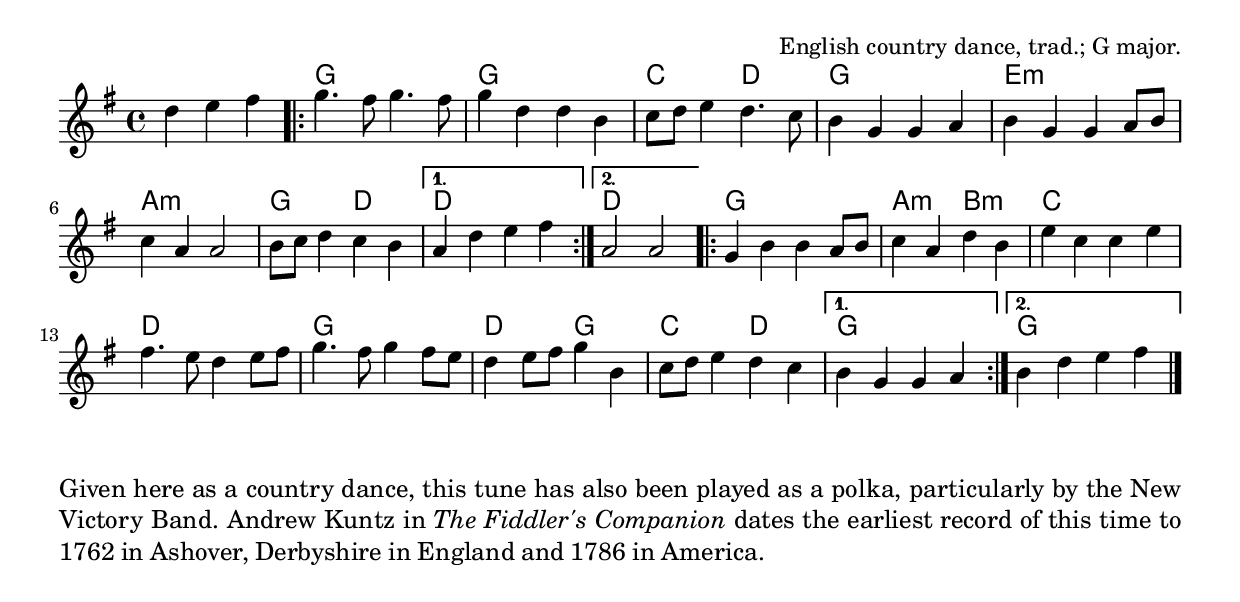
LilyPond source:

\version "2.18.2"
\include "util.ly"

\tocItem \markup "Bonny Kate"

\score {
  <<
    \relative d'' {
      \time 4/4
      \key g \major

      \partial 2. d4 e fis |
      \repeat volta 2 {
        g4. fis8 g4. fis8 |
        g4 d d b |
        c8 d e4 d4. c8 |
        b4 g g a |

        b4 g g a8 b |
        c4 a a2 |
        b8 c d4 c b |
      }
      \alternative {
        { a4 d e fis |}
        { a,2 a2 | }
      }

      \repeat volta 2 {
        g4 b b a8 b |
        c4 a d b |
        e c c e |
        fis4. e8 d4 e8 fis |

        g4. fis8 g4 fis8 e |
        d4 e8 fis g4 b, |
        c8 d e4 d c |
      }
      \alternative {
        { b4 g g a | }
        { b4 d e fis \bar "|." | }
      }
    }

    \chords {
      \time 4/4

      \partial 2. s2. |
      \repeat volta 2 {
        g1 | g1 | c2 d2 | g1 |
        e1:m | a1:m | g2 d2 |
      }
      \alternative {
        { d1 | }
        { d1 | }
      }
      \repeat volta 2 {
        g1 | a2:m b2:m | c1 | d1 |
        g1 | d2 g2 | c2 d2 |
      }
      \alternative {
        { g1 | }
        { g1 | }
      }
    }
  >>

  \header{
    title="Bonny Kate"
    opus="English country dance, trad.; G major."
  }
  \layout{indent=0}
  \midi{\tempo 4=180}
}

\markuplist{
  \paragraph{
    Given here as a country dance, this tune has also been played as a polka,
    particularly by the New Victory Band.  Andrew Kuntz in \italic{The Fiddler's Companion}
    dates the earliest record of this time to 1762 in Ashover, Derbyshire
    in England and 1786 in America.
  }
}